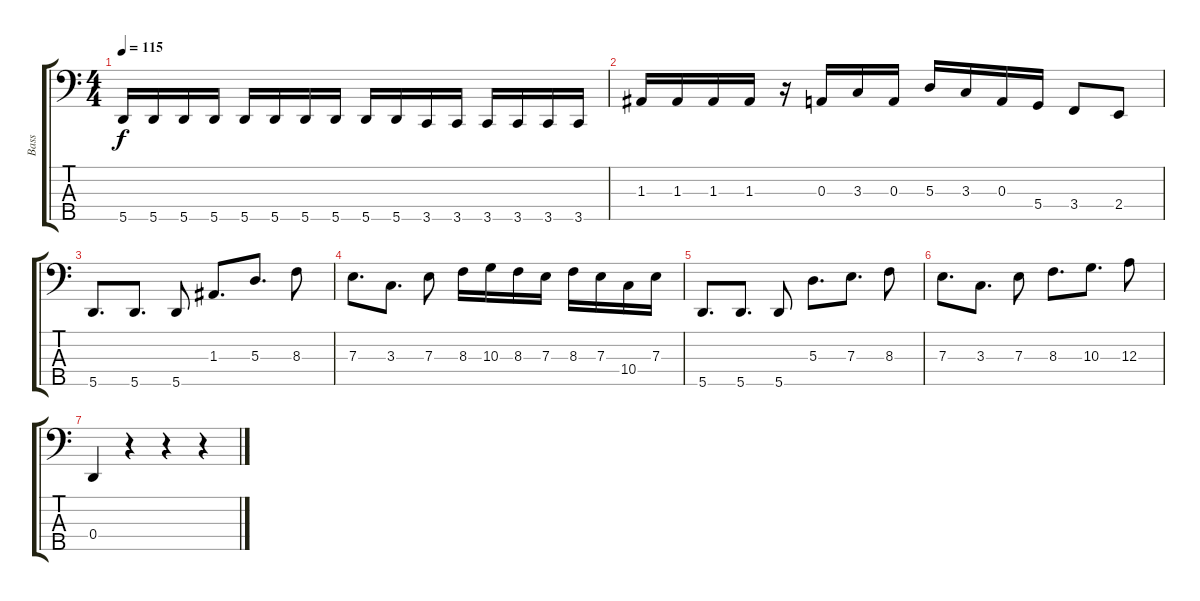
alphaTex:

\track ("Bass" "Bass") {instrument electricbasspick}
\staff {score tabs}
\tuning (G2 D2 A1 D1 A0) {hide}
\ts (4 4)
\tempo 115
\clef f4
\ks c
5.5.16{dy f} 5.5.16 5.5.16 5.5.16 5.5.16 5.5.16 5.5.16 5.5.16 5.5.16 5.5.16 3.5.16 3.5.16 3.5.16 3.5.16 3.5.16 3.5.16 |
1.3.16 1.3.16 1.3.16 1.3.16 r.16 0.3.16 3.3.16 0.3.16 5.3.16 3.3.16 0.3.16 5.4.16 3.4.8 2.4.8 |
5.5.8{d} 5.5.8{d} 5.5.8 1.3.8{d} 5.3.8{d} 8.3.8 |
7.3.8{d} 3.3.8{d} 7.3.8 8.3.16 10.3.16 8.3.16 7.3.16 8.3.16 7.3.16 10.4.16 7.3.16 |
5.5.8{d} 5.5.8{d} 5.5.8 5.3.8{d} 7.3.8{d} 8.3.8 |
7.3.8{d} 3.3.8{d} 7.3.8 8.3.8{d} 10.3.8{d} 12.3.8 |
0.4.4 r.4 r.4 r.4
